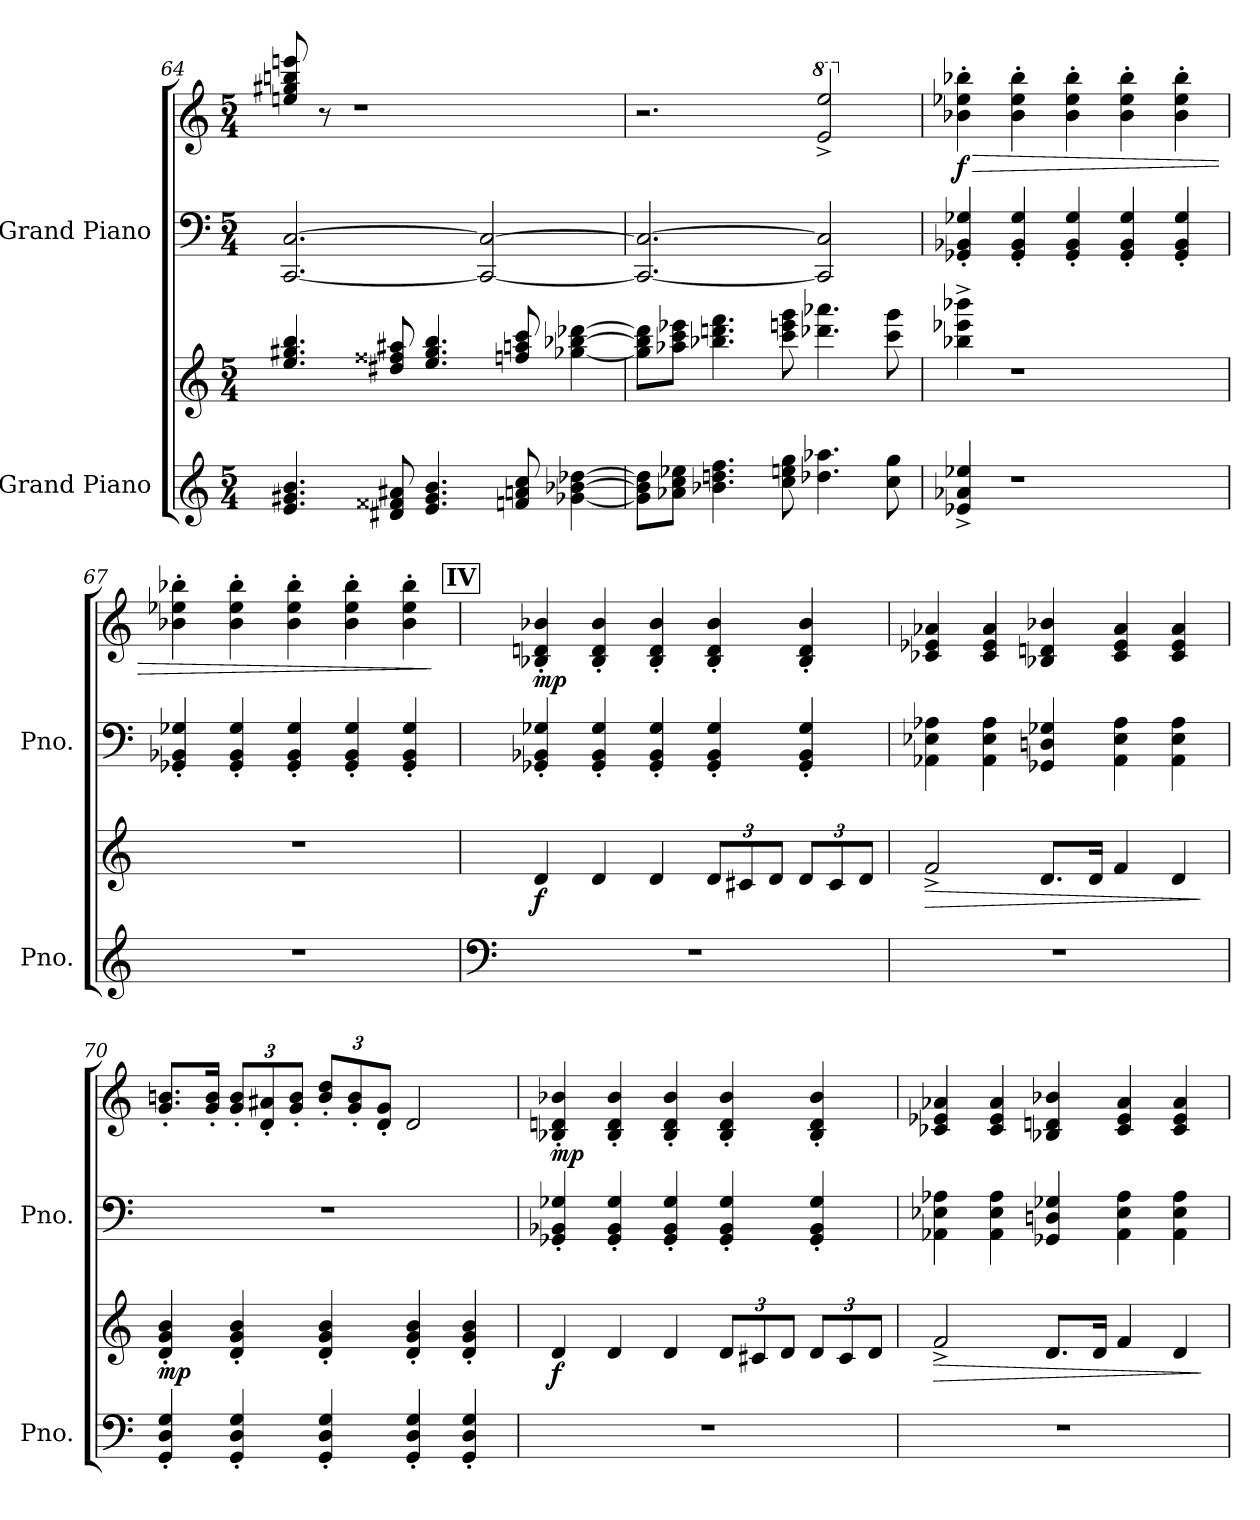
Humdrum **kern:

**kern	**kern	**dynam	**kern	**kern	**dynam
*part2	*part2	*part2	*part1	*part1	*part1
*staff4	*staff3	*staff3/4	*staff2	*staff1	*staff1/2
*I"Grand Piano	*	*	*I"Grand Piano	*	*
*I'Pno.	*	*	*I'Pno.	*	*
*clefG2	*clefG2	*	*clefF4	*clefG2	*
*k[]	*k[]	*	*k[]	*k[]	*
*M5/4	*M5/4	*	*M5/4	*M5/4	*
=64	=64	=64	=64	=64	=64
4.e/ 4.g#X/ 4.b/	4.ee/ 4.gg#X/ 4.bb/	.	[2.CC/ [2.C/	8een/ 8gg#X/ 8bbn/ 8eeen/	.
.	.	.	.	8r	.
.	.	.	.	1r	.
8d#X/ 8f##X/ 8a#X/	8dd#X/ 8ff##X/ 8aa#X/	.	.	.	.
4.e/ 4.g#/ 4.b/	4.ee/ 4.gg#/ 4.bb/	.	.	.	.
.	.	.	2CC/_ 2C/_	.	.
8fn/ 8an/ 8cc/	8ffn/ 8aan/ 8ccc/	.	.	.	.
[4g-X\ [4b-X\ [4dd-X\	[4gg-X\ [4bb-X\ [4ddd-X\	.	.	.	.
=65	=65	=65	=65	=65	=65
8g-\] 8b-\] 8dd-\]L	8gg-\] 8bb-\] 8ddd-\]L	.	2.CC/_ 2.C/_	2.r	.
8a-X\ 8cc\ 8ee-X\J	8aa-X\ 8ccc\ 8eee-X\J	.	.	.	.
4.b-X\ 4.ddn\ 4.ff\	4.bb-X\ 4.dddn\ 4.fff\	.	.	.	.
8cc\ 8een\ 8gg\	8ccc\ 8eeen\ 8ggg\	.	.	.	.
*	*	*	*	*8va	*
4.dd-X\ 4.aa-X\	4.ddd-X\ 4.aaa-X\	.	2CC/] 2C/]	2ee/^ 2eee/^	[ [
8cc\ 8gg\	8ccc\ 8ggg\	.	.	.	.
!!LO:LB:g=z
=66	=66	=66	=66	=66	=66
*	*	*	*	*X8va	*
!	!	!	!	!	!LO:HP:b
!	!	!	!	!	!LO:DY:n=1:b
4e-X/^ 4a-X/^ 4ee-X/^	4bb-X\^ 4eee-X\^ 4bbb-X\^	.	4GG-X/' 4BB-X/' 4G-X/'	4b-X\' 4ee-X\' 4bb-X\'	> f
1r	1r	.	4GG-/' 4BB-/' 4G-/'	4b-\' 4ee-\' 4bb-\'	.
.	.	.	4GG-/' 4BB-/' 4G-/'	4b-\' 4ee-\' 4bb-\'	.
.	.	.	4GG-/' 4BB-/' 4G-/'	4b-\' 4ee-\' 4bb-\'	.
.	.	.	4GG-/' 4BB-/' 4G-/'	4b-\' 4ee-\' 4bb-\'	.
=67	=67	=67	=67	=67	=67
4%5r	4%5r	.	4GG-X/' 4BB-X/' 4G-X/'	4b-X\' 4ee-X\' 4bb-X\'	.
.	.	.	4GG-/' 4BB-/' 4G-/'	4b-\' 4ee-\' 4bb-\'	.
.	.	.	4GG-/' 4BB-/' 4G-/'	4b-\' 4ee-\' 4bb-\'	.
.	.	.	4GG-/' 4BB-/' 4G-/'	4b-\' 4ee-\' 4bb-\'	.
.	.	.	4GG-/' 4BB-/' 4G-/'	4b-\' 4ee-\' 4bb-\'	.
.	.	.	.	.	]
!!LO:REH:place=s1:a:B:fs=14:t=IV
=68	=68	=68	=68	=68	=68
*clefF4	*	*	*	*	*
!	!	!LO:DY:b	!	!	!LO:DY:b
4%5r	4d/	f	4GG-X/' 4BB-X/' 4G-X/'	4B-X/' 4dn/' 4b-X/'	mp
.	4d/	.	4GG-/' 4BB-/' 4G-/'	4B-/' 4d/' 4b-/'	.
.	4d/	.	4GG-/' 4BB-/' 4G-/'	4B-/' 4d/' 4b-/'	.
*	*Xbrackettup	*	*	*	*
.	12d/L	.	4GG-/' 4BB-/' 4G-/'	4B-/' 4d/' 4b-/'	.
.	12c#X/	.	.	.	.
.	12d/J	.	.	.	.
.	12d/L	.	4GG-/' 4BB-/' 4G-/'	4B-/' 4d/' 4b-/'	.
.	12c#/	.	.	.	.
.	12d/J	.	.	.	.
=69	=69	=69	=69	=69	=69
!	!	!LO:HP:b	!	!	!
4%5r	2f^/	>	4AA-X\ 4E-X\ 4A-X\	4c-X/ 4e-X/ 4a-X/	.
.	.	.	4AA-\ 4E-\ 4A-\	4c-/ 4e-/ 4a-/	.
.	8.d/L	.	4GG-X/ 4Dn/ 4G-X/	4B-X/ 4dn/ 4b-X/	.
.	16d/Jk	.	.	.	.
.	4f/	.	4AA-\ 4E-\ 4A-\	4c-/ 4e-/ 4a-/	.
.	4d/	.	4AA-\ 4E-\ 4A-\	4c-/ 4e-/ 4a-/	.
.	.	]	.	.	.
!!LO:PB:g=z
=70	=70	=70	=70	=70	=70
!	!	!LO:DY:b	!	!	!
4GG/' 4D/' 4G/'	4d/' 4g/' 4b/'	mp	4%5r	8.g/' 8.bn/'L	.
.	.	.	.	16g/' 16b/'Jk	.
*	*	*	*	*Xbrackettup	*
4GG/' 4D/' 4G/'	4d/' 4g/' 4b/'	.	.	12g/' 12b/'L	.
.	.	.	.	12d/' 12a#X/'	.
.	.	.	.	12g/' 12b/'J	.
4GG/' 4D/' 4G/'	4d/' 4g/' 4b/'	.	.	12b/' 12dd/'L	.
.	.	.	.	12g/' 12b/'	.
.	.	.	.	12d/' 12g/'J	.
4GG/' 4D/' 4G/'	4d/' 4g/' 4b/'	.	.	2d/	.
4GG/' 4D/' 4G/'	4d/' 4g/' 4b/'	.	.	.	.
=71	=71	=71	=71	=71	=71
!	!	!LO:DY:b	!	!	!LO:DY:b
4%5r	4d/	f	4GG-X/' 4BB-X/' 4G-X/'	4B-X/' 4dn/' 4b-X/'	mp
.	4d/	.	4GG-/' 4BB-/' 4G-/'	4B-/' 4d/' 4b-/'	.
.	4d/	.	4GG-/' 4BB-/' 4G-/'	4B-/' 4d/' 4b-/'	.
.	12d/L	.	4GG-/' 4BB-/' 4G-/'	4B-/' 4d/' 4b-/'	.
.	12c#X/	.	.	.	.
.	12d/J	.	.	.	.
.	12d/L	.	4GG-/' 4BB-/' 4G-/'	4B-/' 4d/' 4b-/'	.
.	12c#/	.	.	.	.
.	12d/J	.	.	.	.
=72	=72	=72	=72	=72	=72
!	!	!LO:HP:b	!	!	!
4%5r	2f^/	>	4AA-X\ 4E-X\ 4A-X\	4c-X/ 4e-X/ 4a-X/	.
.	.	.	4AA-\ 4E-\ 4A-\	4c-/ 4e-/ 4a-/	.
.	8.d/L	.	4GG-X/ 4Dn/ 4G-X/	4B-X/ 4dn/ 4b-X/	.
.	16d/Jk	.	.	.	.
.	4f/	.	4AA-\ 4E-\ 4A-\	4c-/ 4e-/ 4a-/	.
.	4d/	.	4AA-\ 4E-\ 4A-\	4c-/ 4e-/ 4a-/	.
.	.	]	.	.	.
=	=	=	=	=	=
*-	*-	*-	*-	*-	*-
